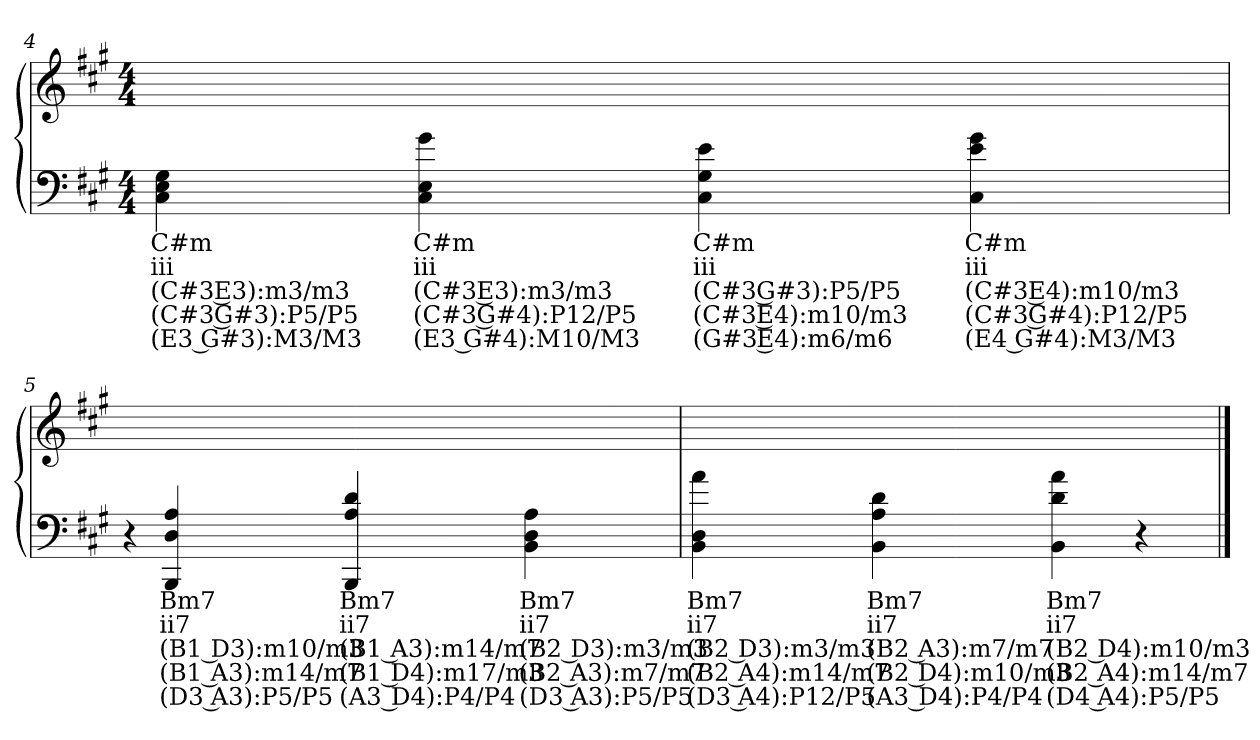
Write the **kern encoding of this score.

**kern	**text	**text	**text	**text	**text	**kern
*part2	*part2	*part2	*part2	*part2	*part2	*part1
*staff2	*staff2	*staff2	*staff2	*staff2	*staff2	*staff1
*clefF4	*	*	*	*	*	*clefG2
*k[f#c#g#]	*	*	*	*	*	*k[f#c#g#]
*A:	*	*	*	*	*	*A:
*M4/4	*	*	*	*	*	*M4/4
=4	=4	=4	=4	=4	=4	=4
4C# 4E 4G#	C#m	iii	(C#3 E3):m3/m3	(C#3 G#3):P5/P5	(E3 G#3):M3/M3	1ryy
4C# 4E 4g#	C#m	iii	(C#3 E3):m3/m3	(C#3 G#4):P12/P5	(E3 G#4):M10/M3	.
4C# 4G# 4e	C#m	iii	(C#3 G#3):P5/P5	(C#3 E4):m10/m3	(G#3 E4):m6/m6	.
4C# 4e 4g#	C#m	iii	(C#3 E4):m10/m3	(C#3 G#4):P12/P5	(E4 G#4):M3/M3	.
=5	=5	=5	=5	=5	=5	=5
4r	.	.	.	.	.	1ryy
4BBB 4D 4A	Bm7	ii7	(B1 D3):m10/m3	(B1 A3):m14/m7	(D3 A3):P5/P5	.
4BBB 4A 4d	Bm7	ii7	(B1 A3):m14/m7	(B1 D4):m17/m3	(A3 D4):P4/P4	.
4BB 4D 4A	Bm7	ii7	(B2 D3):m3/m3	(B2 A3):m7/m7	(D3 A3):P5/P5	.
=6	=6	=6	=6	=6	=6	=6
4BB 4D 4a	Bm7	ii7	(B2 D3):m3/m3	(B2 A4):m14/m7	(D3 A4):P12/P5	1ryy
4BB 4A 4d	Bm7	ii7	(B2 A3):m7/m7	(B2 D4):m10/m3	(A3 D4):P4/P4	.
4BB 4d 4a	Bm7	ii7	(B2 D4):m10/m3	(B2 A4):m14/m7	(D4 A4):P5/P5	.
4r	.	.	.	.	.	.
==	==	==	==	==	==	==
*-	*-	*-	*-	*-	*-	*-
